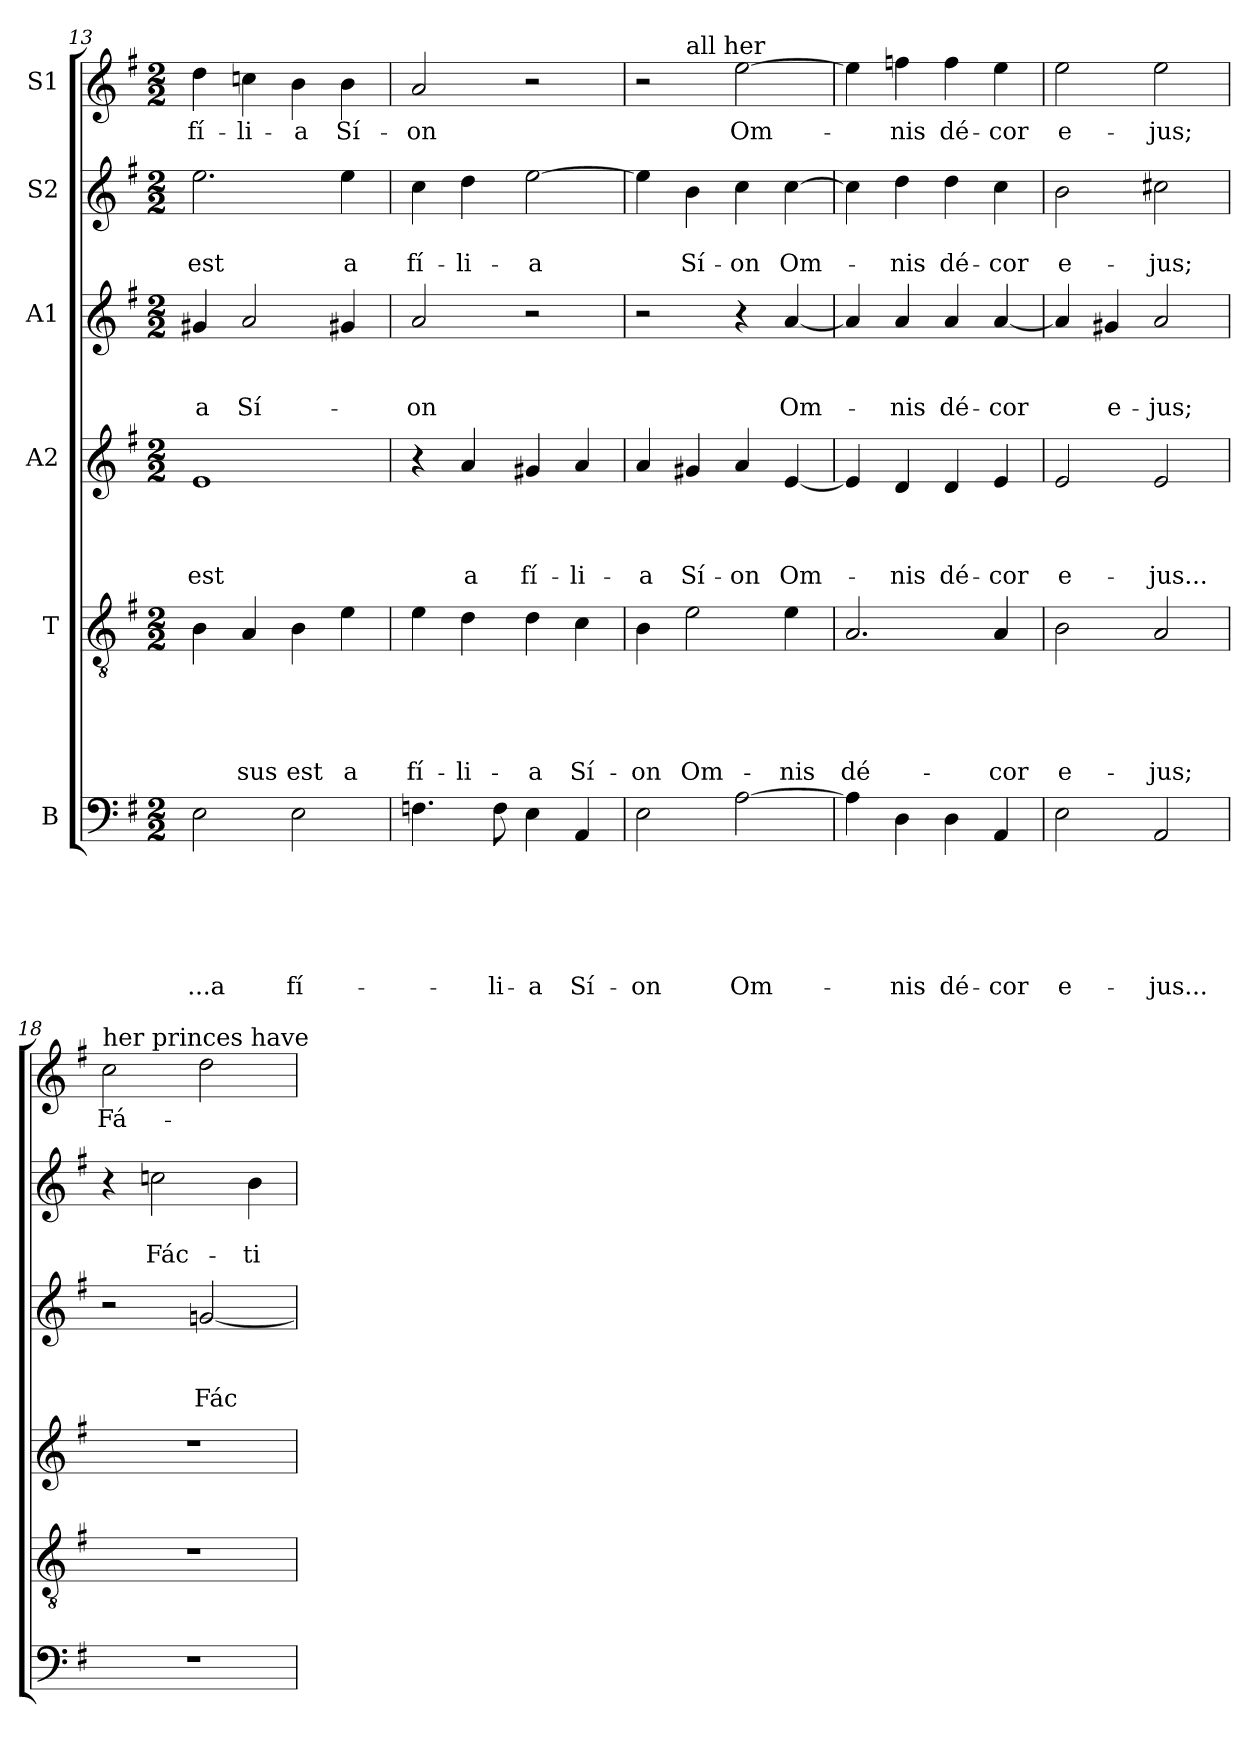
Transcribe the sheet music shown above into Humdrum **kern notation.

**kern	**text	**text	**text	**text	**text	**text	**kern	**text	**text	**text	**text	**text	**kern	**text	**text	**text	**text	**kern	**text	**text	**text	**kern	**text	**text	**kern	**text
*part6	*part6	*part6	*part6	*part6	*part6	*part6	*part5	*part5	*part5	*part5	*part5	*part5	*part4	*part4	*part4	*part4	*part4	*part3	*part3	*part3	*part3	*part2	*part2	*part2	*part1	*part1
*staff6	*staff6	*staff6	*staff6	*staff6	*staff6	*staff6	*staff5	*staff5	*staff5	*staff5	*staff5	*staff5	*staff4	*staff4	*staff4	*staff4	*staff4	*staff3	*staff3	*staff3	*staff3	*staff2	*staff2	*staff2	*staff1	*staff1
*I"B	*	*	*	*	*	*	*I"T	*	*	*	*	*	*I"A2	*	*	*	*	*I"A1	*	*	*	*I"S2	*	*	*I"S1	*
*clefF4	*	*	*	*	*	*	*clefGv2	*	*	*	*	*	*clefG2	*	*	*	*	*clefG2	*	*	*	*clefG2	*	*	*clefG2	*
*k[f#]	*	*	*	*	*	*	*k[f#]	*	*	*	*	*	*k[f#]	*	*	*	*	*k[f#]	*	*	*	*k[f#]	*	*	*k[f#]	*
*G:	*	*	*	*	*	*	*G:	*	*	*	*	*	*G:	*	*	*	*	*G:	*	*	*	*G:	*	*	*G:	*
*M2/2	*	*	*	*	*	*	*M2/2	*	*	*	*	*	*M2/2	*	*	*	*	*M2/2	*	*	*	*M2/2	*	*	*M2/2	*
=13	=13	=13	=13	=13	=13	=13	=13	=13	=13	=13	=13	=13	=13	=13	=13	=13	=13	=13	=13	=13	=13	=13	=13	=13	=13	=13
!	!	!	!	!	!	!LO:LY:b	!	!	!	!	!	!	!	!	!	!	!LO:LY:b	!	!	!	!LO:LY:b	!	!	!LO:LY:b	!	!LO:LY:b
2E\	.	.	.	.	.	...a	4B\	.	.	.	.	.	1e	.	.	.	est	4g#X/	.	.	-a	2.ee\	.	est	4dd\	fí-
!	!	!	!	!	!	!	!	!	!	!	!	!LO:LY:b	!	!	!	!	!	!	!	!	!LO:LY:b	!	!	!	!	!LO:LY:b
.	.	.	.	.	.	.	4A/	.	.	.	.	-sus	.	.	.	.	.	2a/	.	.	Sí-	.	.	.	4ccni\	-li-
!	!	!	!	!	!	!LO:LY:b	!	!	!	!	!	!LO:LY:b	!	!	!	!	!	!	!	!	!	!	!	!	!	!LO:LY:b
2E\	.	.	.	.	.	fí-	4B\	.	.	.	.	est	.	.	.	.	.	.	.	.	.	.	.	.	4b\	-a
!	!	!	!	!	!	!	!	!	!	!	!	!LO:LY:b	!	!	!	!	!	!	!	!	!	!	!	!LO:LY:b	!	!LO:LY:b
.	.	.	.	.	.	.	4e\	.	.	.	.	a	.	.	.	.	.	4g#X/	.	.	.	4ee\	.	a	4b\	Sí-
=14	=14	=14	=14	=14	=14	=14	=14	=14	=14	=14	=14	=14	=14	=14	=14	=14	=14	=14	=14	=14	=14	=14	=14	=14	=14	=14
!	!	!	!	!	!	!	!	!	!	!	!	!LO:LY:b	!	!	!	!	!	!	!	!	!LO:LY:b	!	!	!LO:LY:b	!	!LO:LY:b
4.Fn\	.	.	.	.	.	.	4e\	.	.	.	.	fí-	4r	.	.	.	.	2a/	.	.	-on	4cc\	.	fí-	2a/	-on
!	!	!	!	!	!	!	!	!	!	!	!	!LO:LY:b	!	!	!	!	!LO:LY:b	!	!	!	!	!	!	!LO:LY:b	!	!
.	.	.	.	.	.	.	4d\	.	.	.	.	-li-	4a/	.	.	.	a	.	.	.	.	4dd\	.	-li-	.	.
!	!	!	!	!	!	!LO:LY:b	!	!	!	!	!	!	!	!	!	!	!	!	!	!	!	!	!	!	!	!
8F\	.	.	.	.	.	-li-	.	.	.	.	.	.	.	.	.	.	.	.	.	.	.	.	.	.	.	.
!	!	!	!	!	!	!LO:LY:b	!	!	!	!	!	!LO:LY:b	!	!	!	!	!LO:LY:b	!	!	!	!	!	!	!LO:LY:b	!	!
4E\	.	.	.	.	.	-a	4d\	.	.	.	.	-a	4g#X/	.	.	.	fí-	2r	.	.	.	[2ee\	.	-a	2r	.
!	!	!	!	!	!	!LO:LY:b	!	!	!	!	!	!LO:LY:b	!	!	!	!	!LO:LY:b	!	!	!	!	!	!	!	!	!
4AA/	.	.	.	.	.	Sí-	4c\	.	.	.	.	Sí-	4a/	.	.	.	-li-	.	.	.	.	.	.	.	.	.
=15	=15	=15	=15	=15	=15	=15	=15	=15	=15	=15	=15	=15	=15	=15	=15	=15	=15	=15	=15	=15	=15	=15	=15	=15	=15	=15
!	!	!	!	!	!	!LO:LY:b	!	!	!	!	!	!LO:LY:b	!	!	!	!	!LO:LY:b	!	!	!	!	!	!	!	!	!
*	*	*	*	*	*	*	*	*	*	*	*	*	*	*	*	*	*	*	*	*	*	*	*	*	*^	*
2E\	.	.	.	.	.	-on	4B\	.	.	.	.	-on	4a/	.	.	.	-a	2r	.	.	.	4ee\]	.	.	2r	4ryy	.
!	!	!	!	!	!	!	!	!	!	!	!	!	!	!	!	!	!	!	!	!	!	!	!	!	!	!LO:TX:a:t=all her	!
!	!	!	!	!	!	!	!	!	!	!	!	!LO:LY:b	!	!	!	!	!LO:LY:b	!	!	!	!	!	!	!LO:LY:b	!	!	!
.	.	.	.	.	.	.	2e\	.	.	.	.	Om-	4g#X/	.	.	.	Sí-	.	.	.	.	4b\	.	Sí-	.	2.ryy	.
!	!	!	!	!	!	!LO:LY:b	!	!	!	!	!	!	!	!	!	!	!LO:LY:b	!	!	!	!	!	!	!LO:LY:b	!	!	!LO:LY:b
[2A\	.	.	.	.	.	Om-	.	.	.	.	.	.	4a/	.	.	.	-on	4r	.	.	.	4cc\	.	-on	[2ee\	.	Om-
!	!	!	!	!	!	!	!	!	!	!	!	!LO:LY:b	!	!	!	!	!LO:LY:b	!	!	!	!LO:LY:b	!	!	!LO:LY:b	!	!	!
.	.	.	.	.	.	.	4e\	.	.	.	.	-nis	[4e/	.	.	.	Om-	[4a/	.	.	Om-	[4cc\	.	Om-	.	.	.
=16	=16	=16	=16	=16	=16	=16	=16	=16	=16	=16	=16	=16	=16	=16	=16	=16	=16	=16	=16	=16	=16	=16	=16	=16	=16	=16	=16
!	!	!	!	!	!	!	!	!	!	!	!	!	!	!	!	!	!	!	!	!	!	!	!	!	!LO:TX:a:t=beauty;	!	!
!	!	!	!	!	!	!	!	!	!	!	!	!LO:LY:b	!	!	!	!	!	!	!	!	!	!	!	!	!	!	!
*	*	*	*	*	*	*	*	*	*	*	*	*	*	*	*	*	*	*	*	*	*	*	*	*	*v	*v	*
4A\]	.	.	.	.	.	.	2.A/	.	.	.	.	dé-	4e/]	.	.	.	.	4a/]	.	.	.	4cc\]	.	.	4ee\]	.
!	!	!	!	!	!	!LO:LY:b	!	!	!	!	!	!	!	!	!	!	!LO:LY:b	!	!	!	!LO:LY:b	!	!	!LO:LY:b	!	!LO:LY:b
4D\	.	.	.	.	.	-nis	.	.	.	.	.	.	4d/	.	.	.	-nis	4a/	.	.	-nis	4dd\	.	-nis	4ffn\	-nis
!	!	!	!	!	!	!LO:LY:b	!	!	!	!	!	!	!	!	!	!	!LO:LY:b	!	!	!	!LO:LY:b	!	!	!LO:LY:b	!	!LO:LY:b
4D\	.	.	.	.	.	dé-	.	.	.	.	.	.	4d/	.	.	.	dé-	4a/	.	.	dé-	4dd\	.	dé-	4ff\	dé-
!	!	!	!	!	!	!LO:LY:b	!	!	!	!	!	!LO:LY:b	!	!	!	!	!LO:LY:b	!	!	!	!LO:LY:b	!	!	!LO:LY:b	!	!LO:LY:b
4AA/	.	.	.	.	.	-cor	4A/	.	.	.	.	-cor	4e/	.	.	.	-cor	[4a/	.	.	-cor	4cc\	.	-cor	4ee\	-cor
=17	=17	=17	=17	=17	=17	=17	=17	=17	=17	=17	=17	=17	=17	=17	=17	=17	=17	=17	=17	=17	=17	=17	=17	=17	=17	=17
!	!	!	!	!	!	!LO:LY:b	!	!	!	!	!	!LO:LY:b	!	!	!	!	!LO:LY:b	!	!	!	!	!	!	!LO:LY:b	!	!LO:LY:b
2E\	.	.	.	.	.	e-	2B\	.	.	.	.	e-	2e/	.	.	.	e-	4a/]	.	.	.	2b\	.	e-	2ee\	e-
!	!	!	!	!	!	!	!	!	!	!	!	!	!	!	!	!	!	!	!	!	!LO:LY:b	!	!	!	!	!
.	.	.	.	.	.	.	.	.	.	.	.	.	.	.	.	.	.	4g#X/	.	.	e-	.	.	.	.	.
!	!	!	!	!	!	!LO:LY:b	!	!	!	!	!	!LO:LY:b	!	!	!	!	!LO:LY:b	!	!	!	!LO:LY:b	!	!	!LO:LY:b	!	!LO:LY:b
2AA/	.	.	.	.	.	-jus...	2A/	.	.	.	.	-jus;	2e/	.	.	.	-jus...	2a/	.	.	-jus;	2cc#X\	.	-jus;	2ee\	-jus;
!!LO:PB:g=z
=18	=18	=18	=18	=18	=18	=18	=18	=18	=18	=18	=18	=18	=18	=18	=18	=18	=18	=18	=18	=18	=18	=18	=18	=18	=18	=18
!	!	!	!	!	!	!	!	!	!	!	!	!	!	!	!	!	!	!	!	!	!	!	!	!	!LO:TX:a:t=her princes have	!
!	!	!	!	!	!	!	!	!	!	!	!	!	!	!	!	!	!	!	!	!	!	!	!	!	!	!LO:LY:b
1r	.	.	.	.	.	.	1r	.	.	.	.	.	1r	.	.	.	.	2r	.	.	.	4r	.	.	2cc\	Fá-
!	!	!	!	!	!	!	!	!	!	!	!	!	!	!	!	!	!	!	!	!	!	!	!	!LO:LY:b	!	!
.	.	.	.	.	.	.	.	.	.	.	.	.	.	.	.	.	.	.	.	.	.	2ccni\	.	Fác-	.	.
!	!	!	!	!	!	!	!	!	!	!	!	!	!	!	!	!	!	!	!	!	!LO:LY:b	!	!	!	!	!
.	.	.	.	.	.	.	.	.	.	.	.	.	.	.	.	.	.	[2gni/	.	.	Fác-	.	.	.	2dd\	.
!	!	!	!	!	!	!	!	!	!	!	!	!	!	!	!	!	!	!	!	!	!	!	!	!LO:LY:b	!	!
.	.	.	.	.	.	.	.	.	.	.	.	.	.	.	.	.	.	.	.	.	.	4b\	.	-ti	.	.
=	=	=	=	=	=	=	=	=	=	=	=	=	=	=	=	=	=	=	=	=	=	=	=	=	=	=
*-	*-	*-	*-	*-	*-	*-	*-	*-	*-	*-	*-	*-	*-	*-	*-	*-	*-	*-	*-	*-	*-	*-	*-	*-	*-	*-
